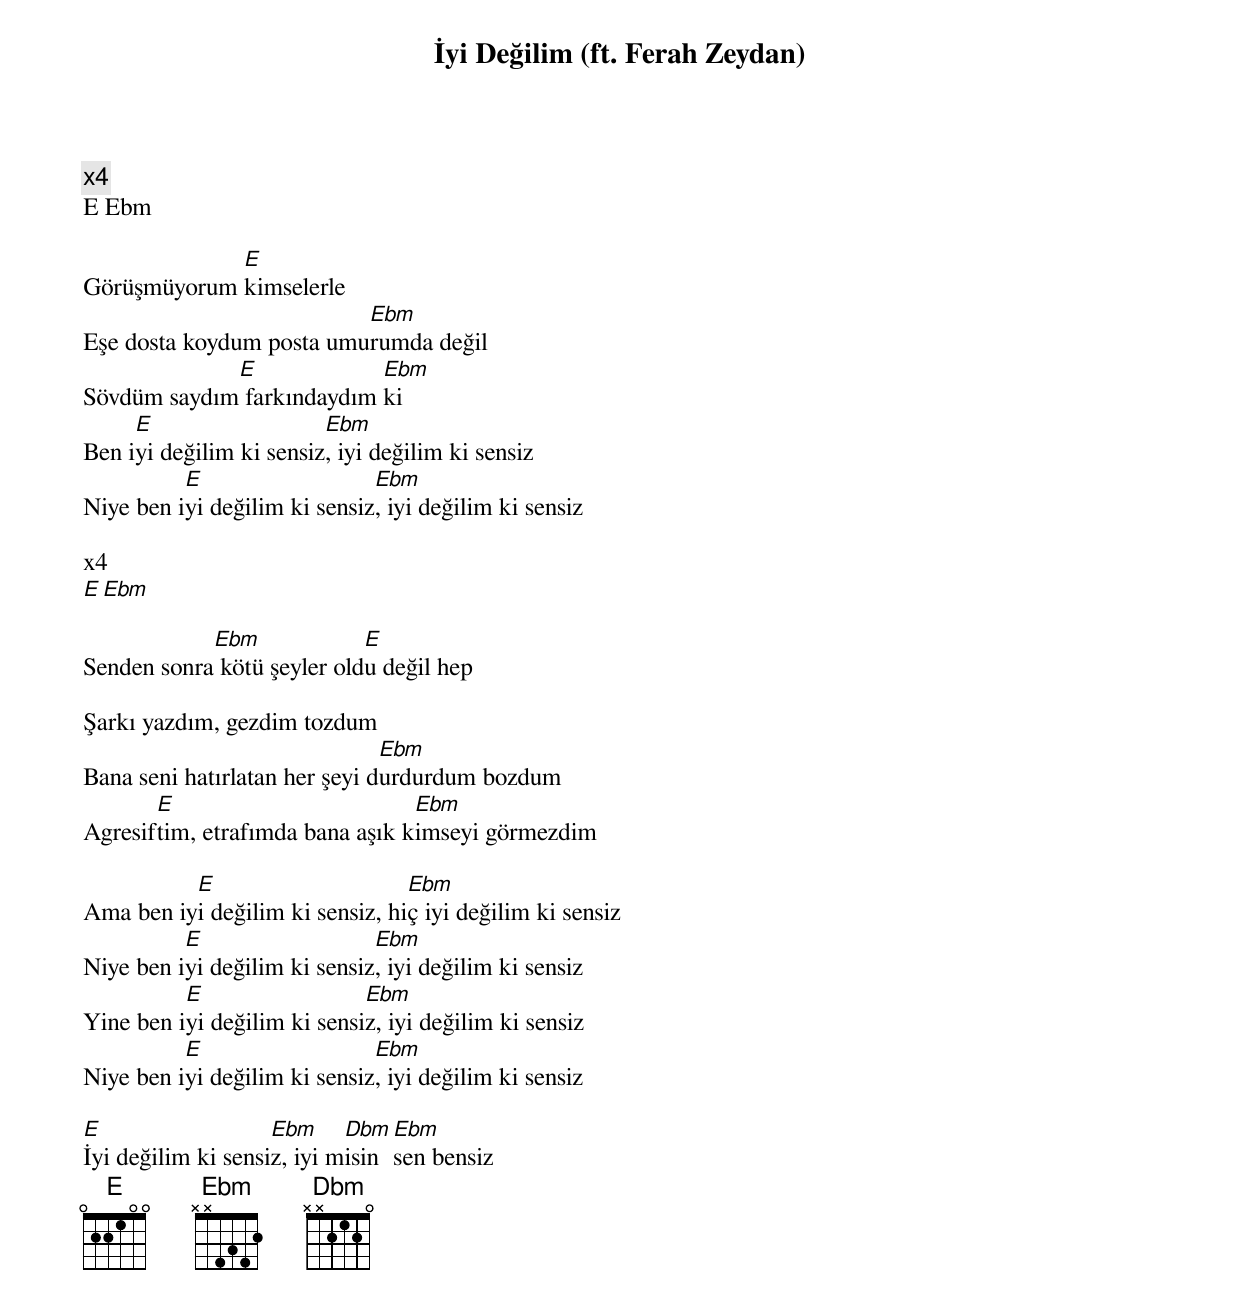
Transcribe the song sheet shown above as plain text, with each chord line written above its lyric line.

{title: İyi Değilim (ft. Ferah Zeydan)}
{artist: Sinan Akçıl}

x4
E Ebm

             E
Görüşmüyorum kimselerle
                          Ebm
Eşe dosta koydum posta umurumda değil
             E             Ebm
Sövdüm saydım farkındaydım ki
     E                   Ebm
Ben iyi değilim ki sensiz, iyi değilim ki sensiz
          E                   Ebm
Niye ben iyi değilim ki sensiz, iyi değilim ki sensiz

x4
E Ebm

            Ebm             E
Senden sonra kötü şeyler oldu değil hep

Şarkı yazdım, gezdim tozdum
                               Ebm
Bana seni hatırlatan her şeyi durdurdum bozdum
       E                         Ebm
Agresiftim, etrafımda bana aşık kimseyi görmezdim

          E                      Ebm
Ama ben iyi değilim ki sensiz, hiç iyi değilim ki sensiz
          E                   Ebm
Niye ben iyi değilim ki sensiz, iyi değilim ki sensiz
          E                  Ebm
Yine ben iyi değilim ki sensiz, iyi değilim ki sensiz
          E                   Ebm
Niye ben iyi değilim ki sensiz, iyi değilim ki sensiz

E                   Ebm     Dbm  Ebm
İyi değilim ki sensiz, iyi misin sen bensiz
